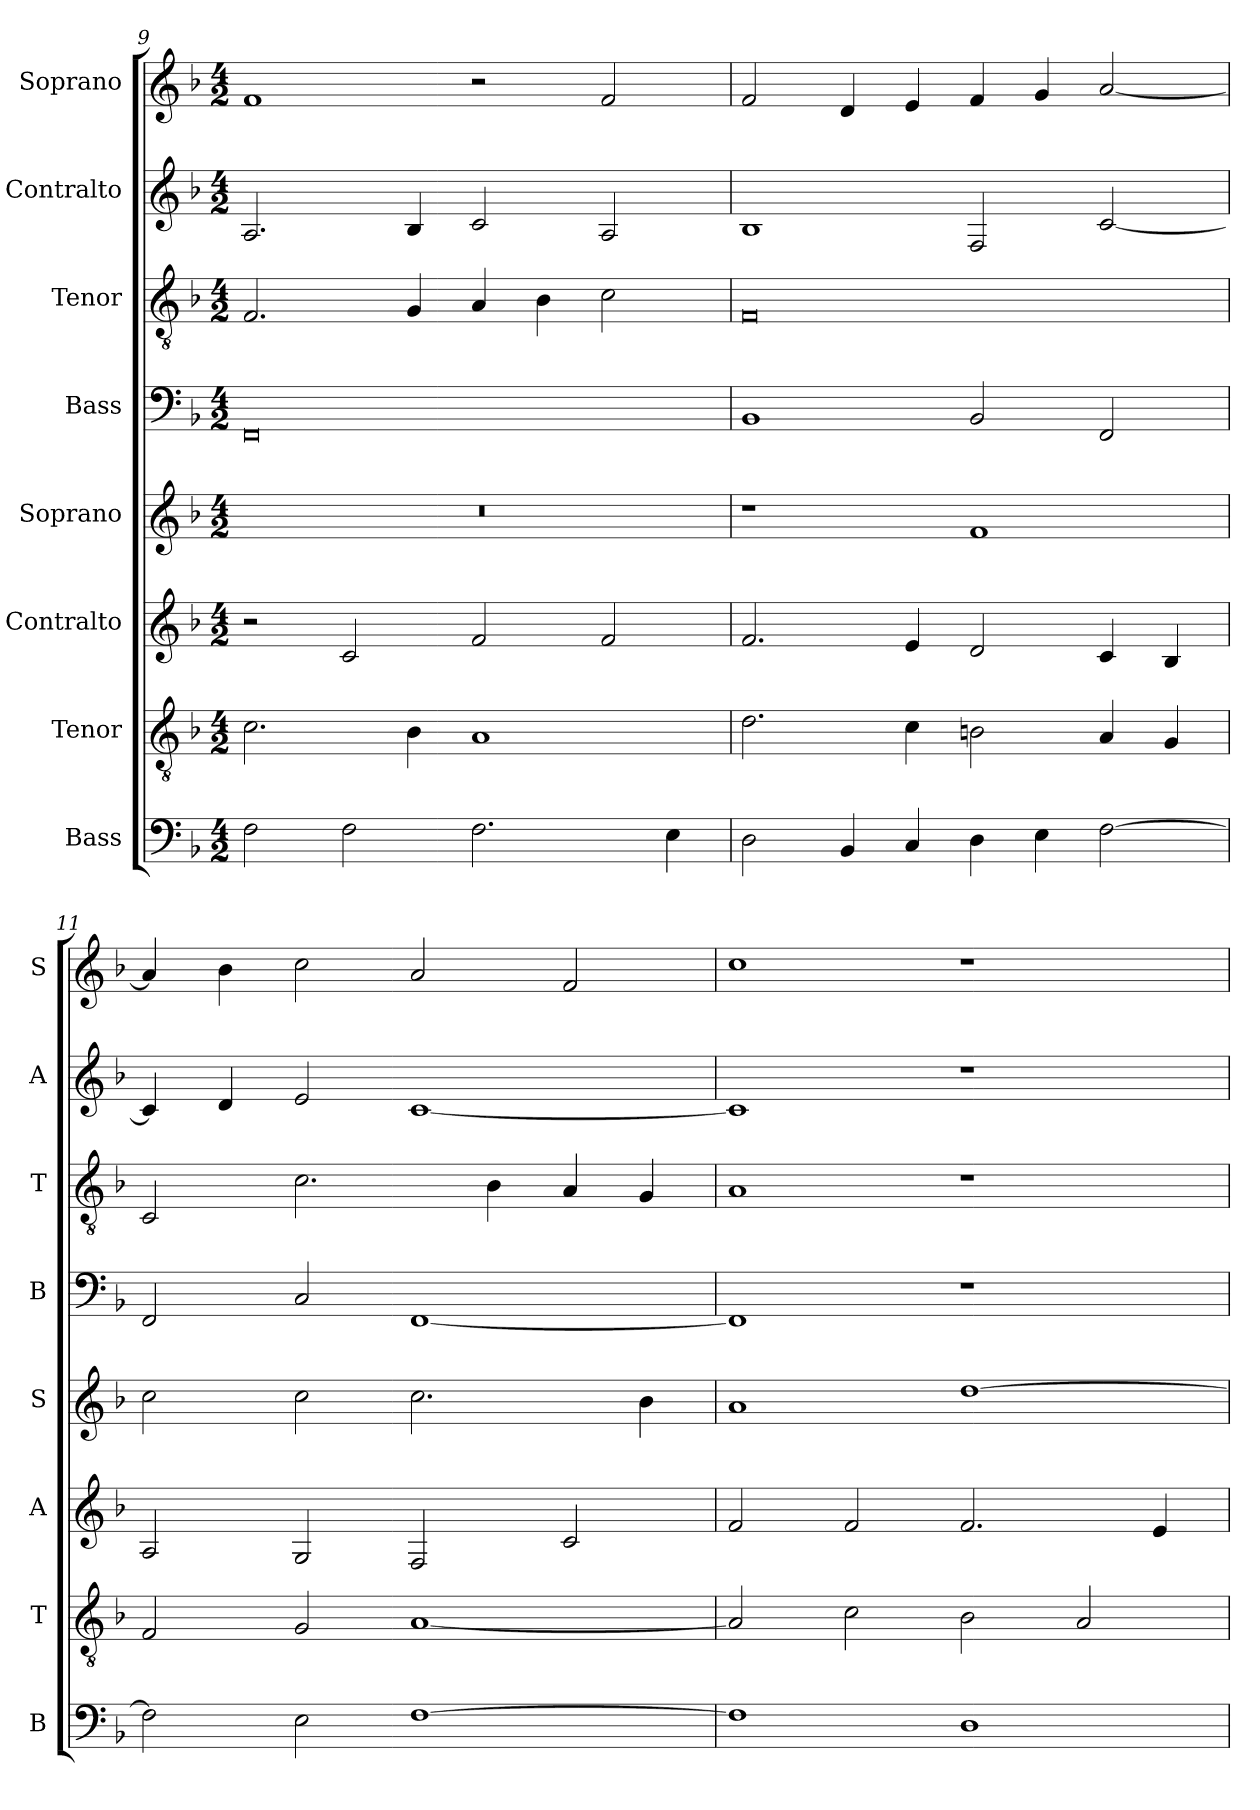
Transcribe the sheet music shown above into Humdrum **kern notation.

**kern	**kern	**kern	**kern	**kern	**kern	**kern	**kern
*part8	*part7	*part6	*part5	*part4	*part3	*part2	*part1
*staff8	*staff7	*staff6	*staff5	*staff4	*staff3	*staff2	*staff1
*I"Bass	*I"Tenor	*I"Contralto	*I"Soprano	*I"Bass	*I"Tenor	*I"Contralto	*I"Soprano
*I'B	*I'T	*I'A	*I'S	*I'B	*I'T	*I'A	*I'S
*clefF4	*clefGv2	*clefG2	*clefG2	*clefF4	*clefGv2	*clefG2	*clefG2
*k[b-]	*k[b-]	*k[b-]	*k[b-]	*k[b-]	*k[b-]	*k[b-]	*k[b-]
*F:ion	*F:ion	*F:ion	*F:ion	*F:ion	*F:ion	*F:ion	*F:ion
*M4/2	*M4/2	*M4/2	*M4/2	*M4/2	*M4/2	*M4/2	*M4/2
=9	=9	=9	=9	=9	=9	=9	=9
2F	2.c	2r	0r	0FF	2.F	2.A	1f
2F	.	2c	.	.	.	.	.
.	4B-	.	.	.	4G	4B-	.
2.F	1A	2f	.	.	4A	2c	2r
.	.	.	.	.	4B-	.	.
.	.	2f	.	.	2c	2A	2f
4E	.	.	.	.	.	.	.
=10	=10	=10	=10	=10	=10	=10	=10
2D	2.d	2.f	1r	1BB-	0F	1B-	2f
4BB-	.	.	.	.	.	.	4d
4C	4c	4e	.	.	.	.	4e
4D	2Bn	2d	1f	2BB-	.	2F	4f
4E	.	.	.	.	.	.	4g
[2F	4A	4c	.	2FF	.	[2c	[2a
.	4G	4B-	.	.	.	.	.
=11	=11	=11	=11	=11	=11	=11	=11
2F]	2F	2A	2cc	2FF	2C	4c]	4a]
.	.	.	.	.	.	4d	4b-
2E	2G	2G	2cc	2C	2.c	2e	2cc
[1F	[1A	2F	2.cc	[1FF	.	[1c	2a
.	.	.	.	.	4B-	.	.
.	.	2c	.	.	4A	.	2f
.	.	.	4b-	.	4G	.	.
=12	=12	=12	=12	=12	=12	=12	=12
1F]	2A]	2f	1a	1FF]	1A	1c]	1cc
.	2c	2f	.	.	.	.	.
1D	2B-	2.f	[1dd	1r	1r	1r	1r
.	2A	.	.	.	.	.	.
.	.	4e	.	.	.	.	.
=	=	=	=	=	=	=	=
*-	*-	*-	*-	*-	*-	*-	*-
